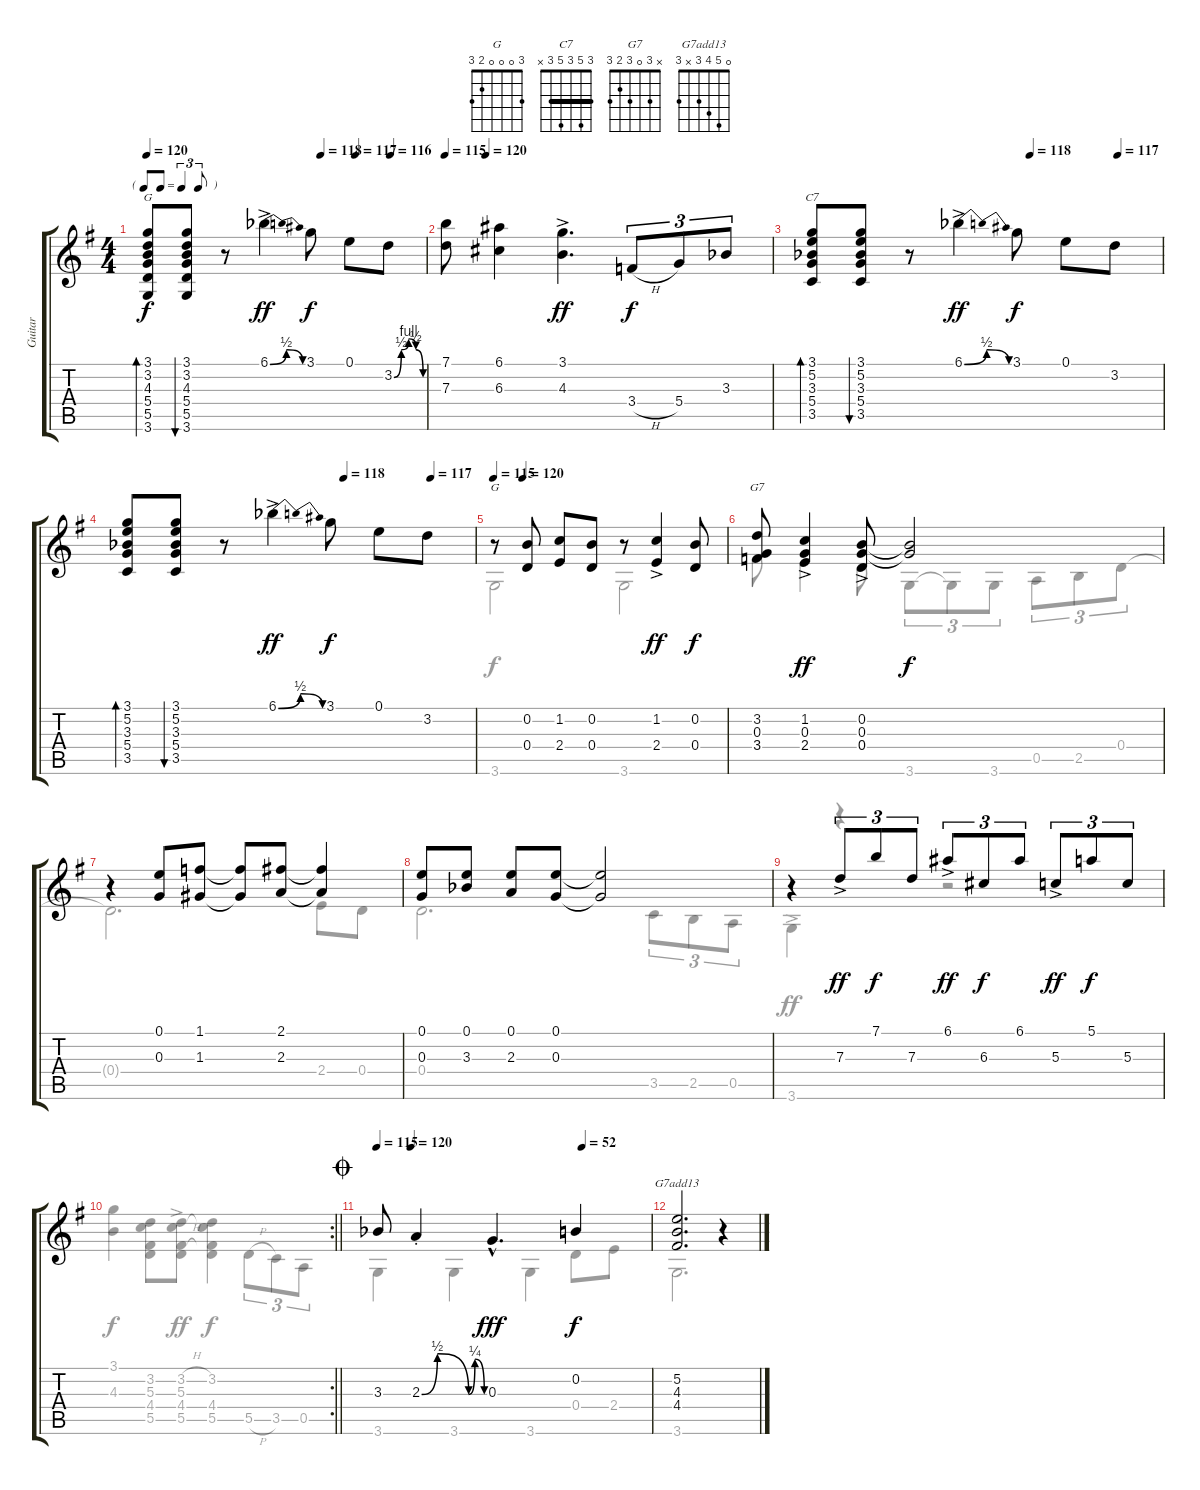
\track (" Guitar" " Guitar") {instrument acousticguitarsteel}
\staff {score tabs}
\tuning (E4 B3 G3 D3 A2 E2) {hide}
\chord ("G" 3 3 4 5 5 3) {barre 3}
\chord ("C7" 3 5 3 5 3 x) {barre 3}
\chord ("G" 3 0 0 0 2 3)
\chord ("G7" x 3 0 3 2 3)
\chord ("G7add13" 0 5 4 3 x 3)
\voice
\ts (4 4)
\tf triplet8th
\tempo 120
\tempo (118 0.625)
\tempo (117 0.75)
\tempo (116 0.875)
\clef g2
\ks g
(3.1 3.2 4.3 5.4 5.5 3.6).8{bd 30 ch "G" dy f} (3.1 3.2 4.3 5.4 5.5 3.6).8{bu 30} r.8 6.1{be (bendrelease 0 0 15 2 45 2 60 0) ac acc b}.4{dy ff} 3.1.8{dy f} 0.1.8 3.2{be (custom 0 0 15 2 30 4 45 2 60 0)}.8 |
\tempo 115
\tempo (120 0.125)
(7.1 7.3).8 (6.1 6.3).4 (3.1{ac} 4.3).4{d dy ff} 3.4{h}.8{tu (3 2) dy f} 5.4.8{tu (3 2)} 3.3{acc b}.8{tu (3 2)} |
\tempo (118 0.625)
\tempo (117 0.875)
(3.1 5.2 3.3{acc b} 5.4 3.5).8{bd 30 ch "C7"} (3.1 5.2 3.3{acc b} 5.4 3.5).8{bu 30} r.8 6.1{be (bendrelease 0 0 15 2 44 2 60 0) ac acc b}.4{dy ff} 3.1.8{dy f} 0.1.8 3.2.8 |
\tempo (118 0.625)
\tempo (117 0.875)
(3.1 5.2 3.3{acc b} 5.4 3.5).8{bd 30} (3.1 5.2 3.3{acc b} 5.4 3.5).8{bu 30} r.8 6.1{be (bendrelease 0 0 15 2 44 2 60 0) ac acc b}.4{dy ff} 3.1.8{dy f} 0.1.8 3.2.8 |
\tempo 115
\tempo (120 0.125)
r.8{ch "G"} (0.2 0.4).8 (1.2 2.4).8 (0.2 0.4).8 r.8 (1.2{ac} 2.4).4{dy ff} (0.2 0.4).8{dy f} |
(3.2 0.3 3.4).8{ch "G7"} (1.2{ac} 0.3 2.4).4{dy ff} (0.2 0.3 0.4{ac}).8{volume 11} (0.2{t} 0.3{t}).2{dy f} |
r.4 (0.1 0.3).8 (1.1 1.3).8 (1.1{t} 1.3{t}).8 (2.1 2.3).8 (2.1{t} 2.3{t}).4 |
(0.1 0.3).8 (0.1 3.3{acc b}).8 (0.1 2.3).8 (0.1 0.3).8 (0.1{t} 0.3{t}).2 |
r.4{volume 12} 7.3{ac}.8{tu (3 2) dy ff volume 14} 7.1.8{tu (3 2) dy f} 7.3.8{tu (3 2)} 6.1{ac}.8{tu (3 2) dy ff} 6.3.8{tu (3 2) dy f} 6.1.8{tu (3 2)} 5.3{ac}.8{tu (3 2) dy ff} 5.1.8{tu (3 2) dy f} 5.3.8{tu (3 2)} |
\rc 2
\barLineRight lightlight
|
\jump coda
\tempo 115
\tempo (120 0.125)
\tempo (52 0.75)
3.3{acc b}.8 2.3{be (custom 0 0 15 2 45 0 51 1 60 0) st}.4 0.3{hac}.4{d dy fff} 0.2.4{dy f} |
(5.2 4.3 4.4).2{d ch "G7add13"} r.4
\voice
\clef g2
\ottava regular
\simile none
\ks g
|
|
|
|
3.6.2 3.6.2 |
3.4.8 2.4.4 0.4.8 3.6.8{tu (3 2)} 3.6{t}.8{tu (3 2)} 3.6.8{tu (3 2)} 0.5.8{tu (3 2)} 2.5.8{tu (3 2)} 0.4.8{tu (3 2)} |
0.4{t}.2{d} 2.4.8 0.4.8 |
0.4.2{d} 3.5.8{tu (3 2)} 2.5.8{tu (3 2)} 0.5.8{tu (3 2)} |
3.6{ac}.4{dy ff} r.4 r.2 |
\barLineRight lightlight
(3.1 4.3).4{dy f} (3.2 5.3 4.4 5.5).8 (3.2{h ac} 5.3{h} 4.4{h} 5.5).8{dy ff} (3.2 5.3{t} 4.4 5.5).4{dy f} 5.5{h}.8{tu (3 2)} 3.5.8{tu (3 2)} 0.5.8{tu (3 2)} |
3.6.4 3.6.4 3.6.4 0.4.8 2.4.8 |
3.6.2{d} r.4
